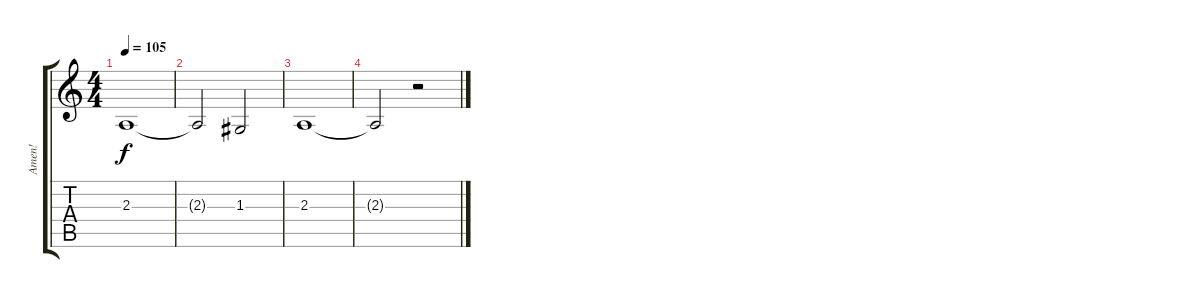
\track ("Amen!" "Amen!") {instrument choiraahs}
\staff {score tabs}
\tuning (E4 B3 G3 D3 A2 E2) {hide}
\ts (4 4)
\tempo 105
\clef g2
\ks c
2.3.1{dy f} |
2.3{t}.2 1.3.2 |
2.3.1 |
2.3{t}.2 r.2
